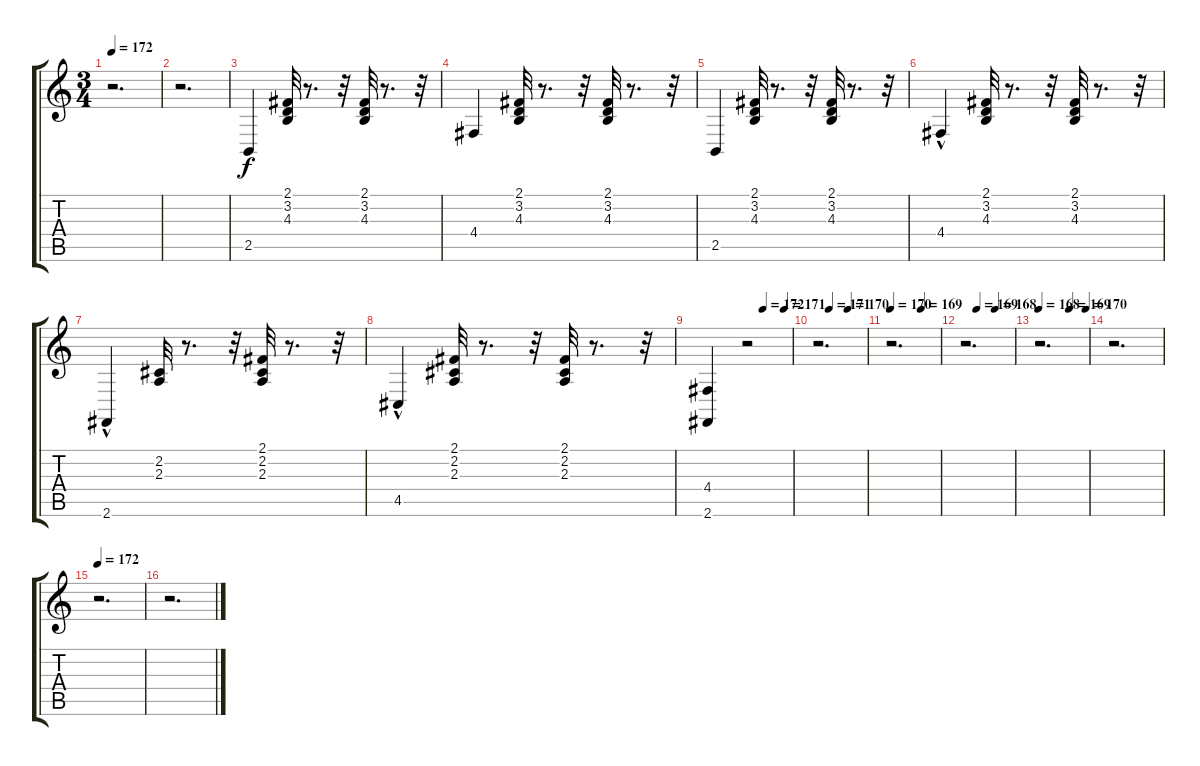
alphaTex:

\track "" {instrument stringensemble1}
\staff {score tabs}
\tuning (E4 B3 G3 D3 A2 E2) {hide}
\ts (3 4)
\tempo 172
\clef g2
\ks c
r.2{d dy f} |
r.2{d} |
2.5.4 (2.1 3.2 4.3).32 r.8{d} r.32 (2.1 3.2 4.3).32 r.8{d} r.32 |
4.4.4 (2.1 3.2 4.3).32 r.8{d} r.32 (2.1 3.2 4.3).32 r.8{d} r.32 |
2.5.4 (2.1 3.2 4.3).32 r.8{d} r.32 (2.1 3.2 4.3).32 r.8{d} r.32 |
4.4{hac}.4 (2.1 3.2 4.3).32 r.8{d} r.32 (2.1 3.2 4.3).32 r.8{d} r.32 |
2.6{hac}.4 (2.2 2.3).32 r.8{d} r.32 (2.1 2.2 2.3).32 r.8{d} r.32 |
4.5{hac}.4 (2.1 2.2 2.3).32 r.8{d} r.32 (2.1 2.2 2.3).32 r.8{d} r.32 |
\tempo (172 0.6666666666666666)
\tempo (171 0.9166666666666666)
(4.4 2.6).4 r.2 |
\tempo (171 0.25)
\tempo (170 0.625)
r.2{d} |
\tempo 170
\tempo (169 0.625)
r.2{d} |
\tempo (169 0.25)
\tempo (168 0.625)
r.2{d} |
\tempo 168
\tempo (169 0.625)
\tempo (170 0.9583333333333334)
r.2{d} |
r.2{d} |
\tempo 172
r.2{d} |
r.2{d}
